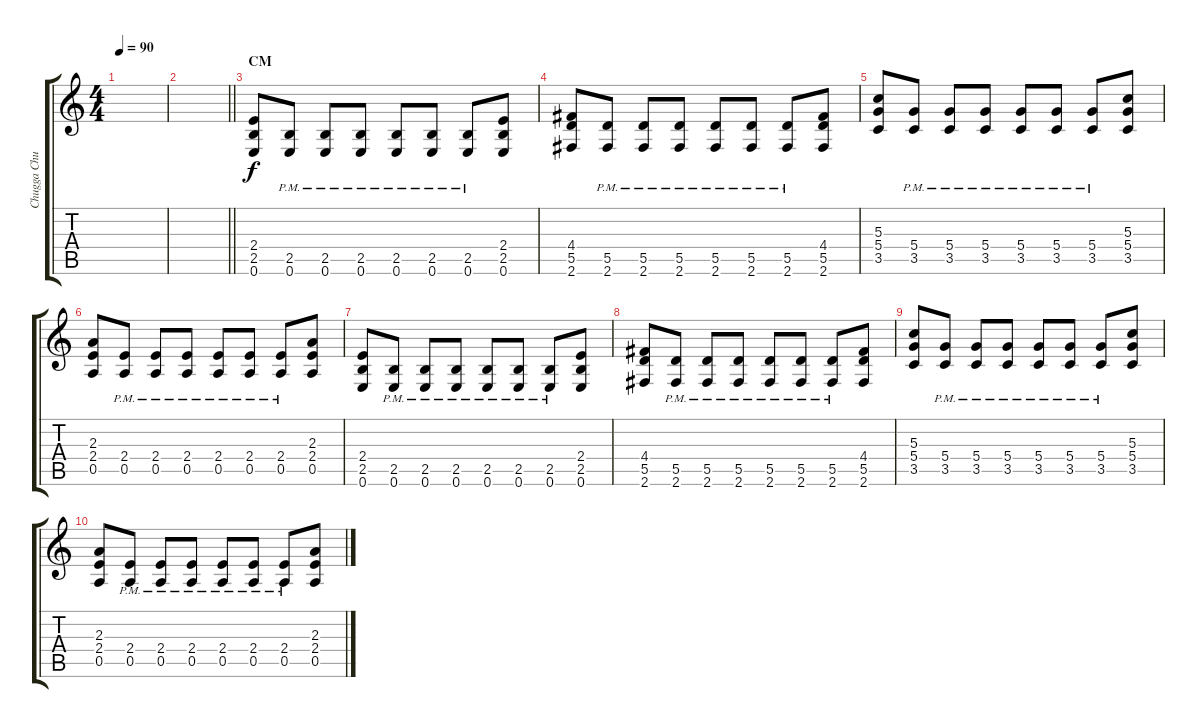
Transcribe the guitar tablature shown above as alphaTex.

\track ("Chugga Chugga #2" "Chugga Chu") {instrument distortionguitar}
\staff {score tabs}
\tuning (E4 B3 G3 D3 A2 E2) {hide}
\ts (4 4)
\tempo 90
\clef g2
\ks c
|
\barLineRight lightlight
|
\section ("" "CM")
(2.4 2.5 0.6).8 (2.5{pm} 0.6{pm}).8 (2.5{pm} 0.6{pm}).8 (2.5{pm} 0.6{pm}).8 (2.5{pm} 0.6{pm}).8 (2.5{pm} 0.6{pm}).8 (2.5{pm} 0.6{pm}).8 (2.4 2.5 0.6).8 |
(4.4 5.5 2.6).8 (5.5{pm} 2.6{pm}).8 (5.5{pm} 2.6{pm}).8 (5.5 2.6{pm}).8 (5.5{pm} 2.6{pm}).8 (5.5{pm} 2.6{pm}).8 (5.5{pm} 2.6{pm}).8 (4.4 5.5 2.6).8 |
(5.3 5.4 3.5).8 (5.4{pm} 3.5{pm}).8 (5.4{pm} 3.5{pm}).8 (5.4{pm} 3.5{pm}).8 (5.4{pm} 3.5{pm}).8 (5.4{pm} 3.5{pm}).8 (5.4{pm} 3.5{pm}).8 (5.3 5.4 3.5).8 |
(2.3 2.4 0.5).8 (2.4{pm} 0.5{pm}).8 (2.4{pm} 0.5{pm}).8 (2.4{pm} 0.5{pm}).8 (2.4{pm} 0.5{pm}).8 (2.4{pm} 0.5{pm}).8 (2.4{pm} 0.5{pm}).8 (2.3 2.4 0.5).8 |
(2.4 2.5 0.6).8 (2.5{pm} 0.6{pm}).8 (2.5{pm} 0.6{pm}).8 (2.5{pm} 0.6{pm}).8 (2.5{pm} 0.6{pm}).8 (2.5{pm} 0.6{pm}).8 (2.5{pm} 0.6{pm}).8 (2.4 2.5 0.6).8 |
(4.4 5.5 2.6).8 (5.5{pm} 2.6{pm}).8 (5.5{pm} 2.6{pm}).8 (5.5 2.6{pm}).8 (5.5{pm} 2.6{pm}).8 (5.5{pm} 2.6{pm}).8 (5.5{pm} 2.6{pm}).8 (4.4 5.5 2.6).8 |
(5.3 5.4 3.5).8 (5.4{pm} 3.5{pm}).8 (5.4{pm} 3.5{pm}).8 (5.4{pm} 3.5{pm}).8 (5.4{pm} 3.5{pm}).8 (5.4{pm} 3.5{pm}).8 (5.4{pm} 3.5{pm}).8 (5.3 5.4 3.5).8 |
(2.3 2.4 0.5).8 (2.4{pm} 0.5{pm}).8 (2.4{pm} 0.5{pm}).8 (2.4{pm} 0.5{pm}).8 (2.4{pm} 0.5{pm}).8 (2.4{pm} 0.5{pm}).8 (2.4{pm} 0.5{pm}).8 (2.3 2.4 0.5).8
